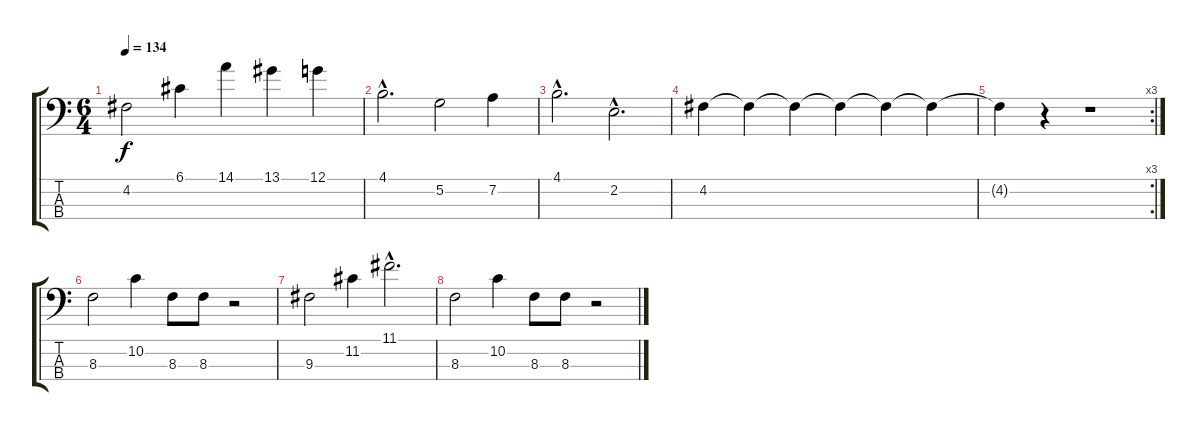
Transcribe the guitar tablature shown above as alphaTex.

\track "" {instrument electricbassfinger}
\staff {score tabs}
\tuning (G2 D2 A1 E1) {hide}
\ts (6 4)
\tempo 134
\clef f4
\ks c
4.2.2{dy f} 6.1.4 14.1.4 13.1.4 12.1.4 |
4.1{hac}.2{d} 5.2.2 7.2.4 |
4.1{hac}.2{d} 2.2{hac}.2{d} |
4.2.4 4.2{t}.4 4.2{t}.4 4.2{t}.4 4.2{t}.4 4.2{t}.4 |
\rc 3
4.2{t}.4 r.4 r.1 |
8.3.2 10.2.4 8.3.8 8.3.8 r.2 |
9.3.2{volume 5} 11.2.4 11.1{hac}.2{d} |
8.3.2{volume 0} 10.2.4 8.3.8 8.3.8 r.2
